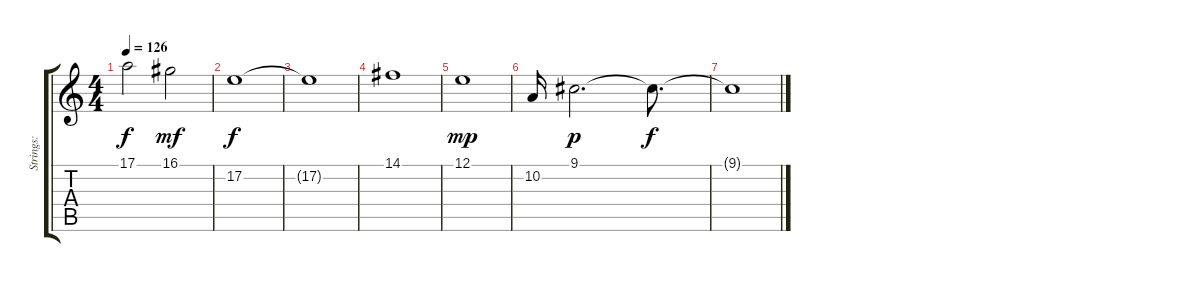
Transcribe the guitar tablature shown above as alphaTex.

\track ("Strings:" "Strings:") {instrument stringensemble2}
\staff {score tabs}
\tuning (E4 B3 G3 D3 A2 E2) {hide}
\ts (4 4)
\tempo 126
\clef g2
\ks c
17.1{t}.2{dy f} 16.1.2{dy mf} |
17.2.1{dy f} |
17.2{t}.1 |
14.1.1 |
12.1.1{dy mp} |
10.2.16 9.1.2{d dy p} 9.1{t}.8{d dy f} |
9.1{t}.1
